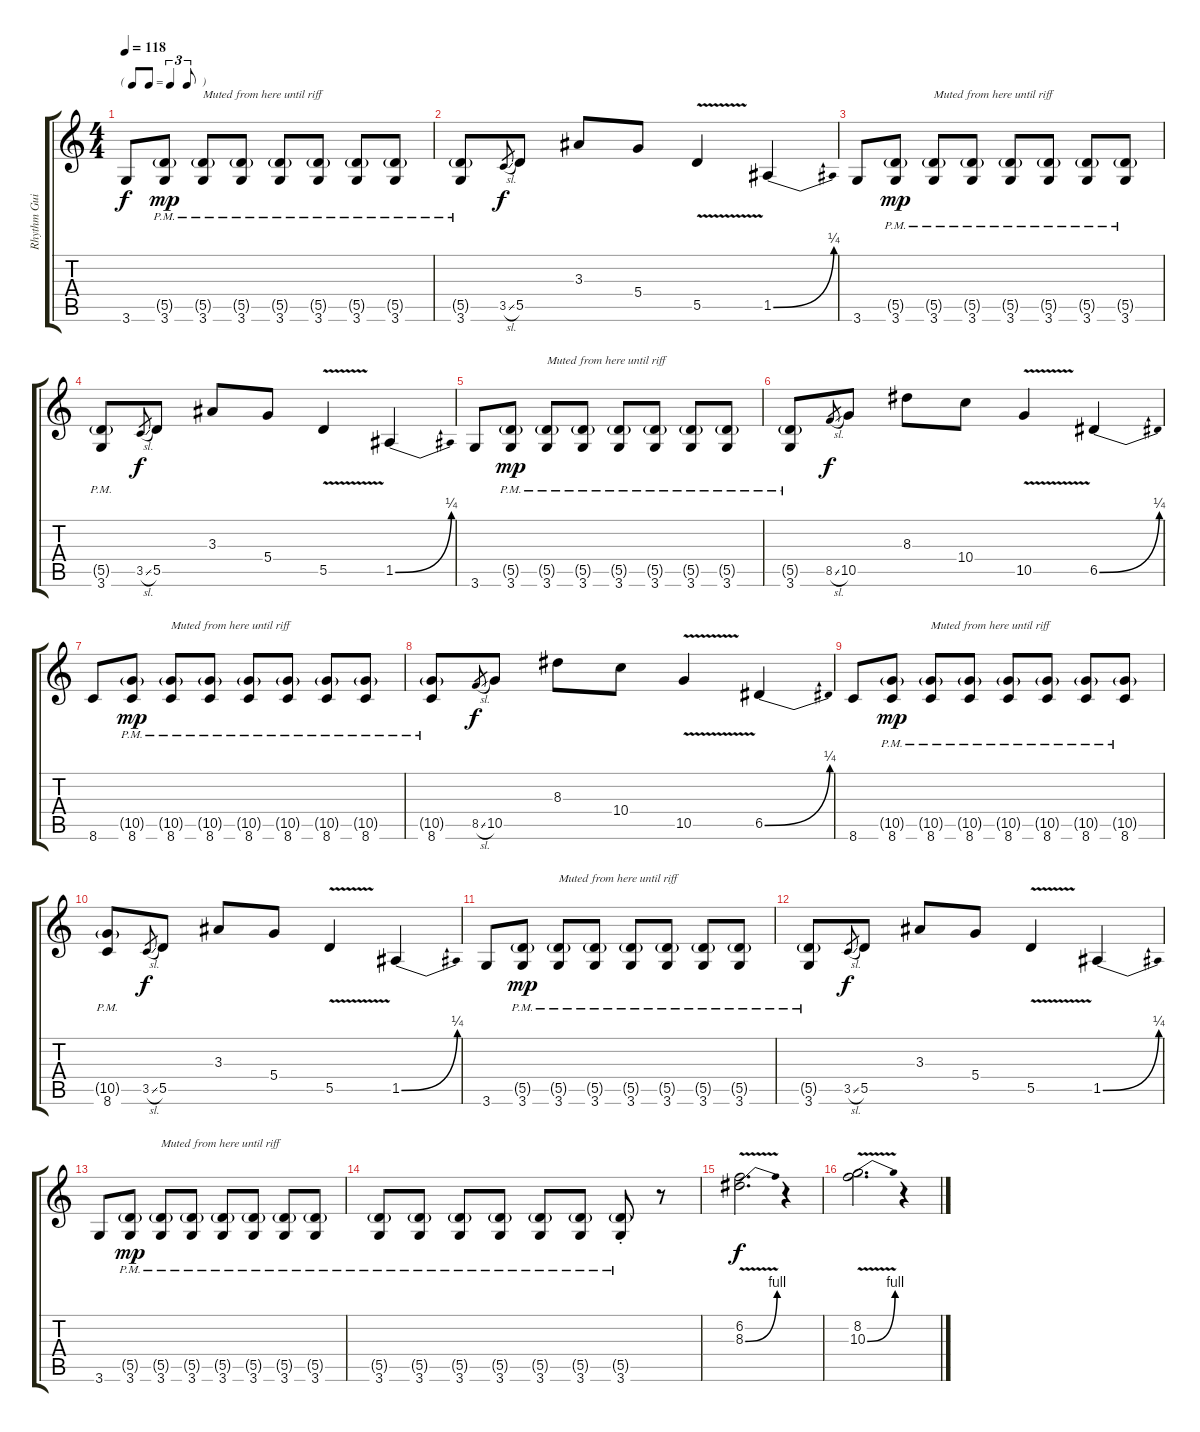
\track ("Rhythm Guitar" "Rhythm Gui") {instrument overdrivenguitar}
\staff {score tabs}
\tuning (E4 B3 G3 D3 A2 E2) {hide}
\ts (4 4)
\tf triplet8th
\tempo 118
\clef g2
\ks c
3.6.8{dy f} (5.5{g pm} 3.6{pm}).8{dy mp} (5.5{g pm} 3.6{pm}).8{txt "Muted from here until riff"} (5.5{g pm} 3.6{pm}).8 (5.5{g pm} 3.6{pm}).8 (5.5{g pm} 3.6{pm}).8 (5.5{g pm} 3.6{pm}).8 (5.5{g pm} 3.6{pm}).8 |
(5.5{g pm} 3.6{pm}).8 3.5{sl}.8{gr dy f} 5.5.8 3.3.8 5.4.8 5.5{v}.4 1.5{be (bend 0 0 60 1)}.4 |
3.6.8 (5.5{g pm} 3.6{pm}).8{dy mp} (5.5{g pm} 3.6{pm}).8{txt "Muted from here until riff"} (5.5{g pm} 3.6{pm}).8 (5.5{g pm} 3.6{pm}).8 (5.5{g pm} 3.6{pm}).8 (5.5{g pm} 3.6{pm}).8 (5.5{g pm} 3.6{pm}).8 |
(5.5{g pm} 3.6{pm}).8 3.5{sl}.8{gr dy f} 5.5.8 3.3.8 5.4.8 5.5{v}.4 1.5{be (bend 0 0 60 1)}.4 |
3.6.8 (5.5{g pm} 3.6{pm}).8{dy mp} (5.5{g pm} 3.6{pm}).8{txt "Muted from here until riff"} (5.5{g pm} 3.6{pm}).8 (5.5{g pm} 3.6{pm}).8 (5.5{g pm} 3.6{pm}).8 (5.5{g pm} 3.6{pm}).8 (5.5{g pm} 3.6{pm}).8 |
(5.5{g pm} 3.6{pm}).8 8.5{sl}.8{gr dy f} 10.5.8 8.3.8 10.4.8 10.5{v}.4 6.5{be (bend 0 0 60 1)}.4 |
8.6.8 (10.5{g pm} 8.6{pm}).8{dy mp} (10.5{g pm} 8.6{pm}).8{txt "Muted from here until riff"} (10.5{g pm} 8.6{pm}).8 (10.5{g pm} 8.6{pm}).8 (10.5{g pm} 8.6{pm}).8 (10.5{g pm} 8.6{pm}).8 (10.5{g pm} 8.6{pm}).8 |
(10.5{g pm} 8.6{pm}).8 8.5{sl}.8{gr dy f} 10.5.8 8.3.8 10.4.8 10.5{v}.4 6.5{be (bend 0 0 60 1)}.4 |
8.6.8 (10.5{g pm} 8.6{pm}).8{dy mp} (10.5{g pm} 8.6{pm}).8{txt "Muted from here until riff"} (10.5{g pm} 8.6{pm}).8 (10.5{g pm} 8.6{pm}).8 (10.5{g pm} 8.6{pm}).8 (10.5{g pm} 8.6{pm}).8 (10.5{g pm} 8.6{pm}).8 |
(10.5{g pm} 8.6{pm}).8 3.5{sl}.8{gr dy f} 5.5.8 3.3.8 5.4.8 5.5{v}.4 1.5{be (bend 0 0 60 1)}.4 |
3.6.8 (5.5{g pm} 3.6{pm}).8{dy mp} (5.5{g pm} 3.6{pm}).8{txt "Muted from here until riff"} (5.5{g pm} 3.6{pm}).8 (5.5{g pm} 3.6{pm}).8 (5.5{g pm} 3.6{pm}).8 (5.5{g pm} 3.6{pm}).8 (5.5{g pm} 3.6{pm}).8 |
(5.5{g pm} 3.6{pm}).8 3.5{sl}.8{gr dy f} 5.5.8 3.3.8 5.4.8 5.5{v}.4 1.5{be (bend 0 0 60 1)}.4 |
3.6.8 (5.5{g pm} 3.6{pm}).8{dy mp} (5.5{g pm} 3.6{pm}).8{txt "Muted from here until riff"} (5.5{g pm} 3.6{pm}).8 (5.5{g pm} 3.6{pm}).8 (5.5{g pm} 3.6{pm}).8 (5.5{g pm} 3.6{pm}).8 (5.5{g pm} 3.6{pm}).8 |
(5.5{g pm} 3.6{pm}).8 (5.5{g pm} 3.6{pm}).8 (5.5{g pm} 3.6{pm}).8 (5.5{g pm} 3.6{pm}).8 (5.5{g pm} 3.6{pm}).8 (5.5{g pm} 3.6{pm}).8 (5.5{g pm st} 3.6{pm st}).8 r.8 |
(6.2{v} 8.3{be (bend 0 0 60 4) v}).2{d dy f} r.4 |
(8.2{v} 10.3{be (bend 0 0 60 4) v}).2{d} r.4
